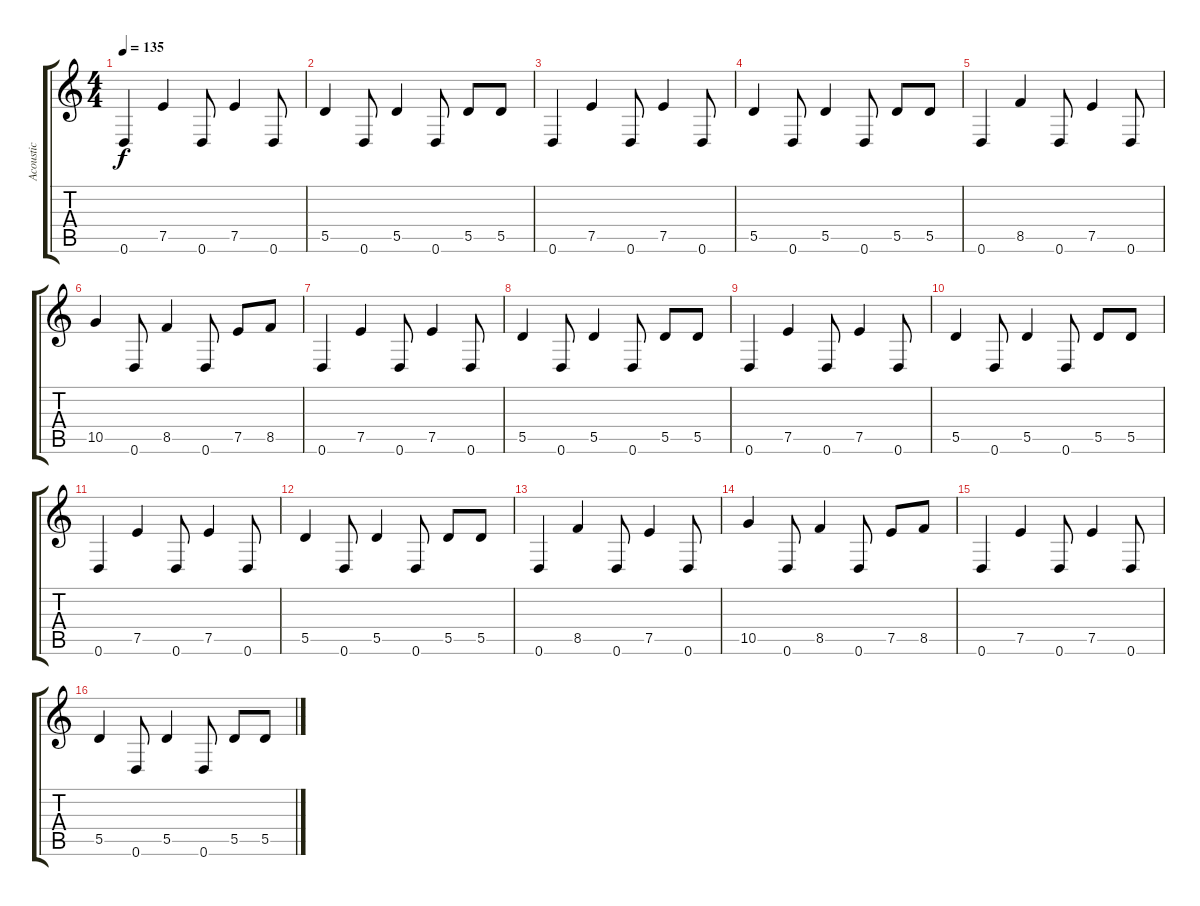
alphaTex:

\track ("Acoustic" "Acoustic") {instrument acousticguitarnylon}
\staff {score tabs}
\tuning (E4 B3 G3 D3 A2 D2) {hide}
\ts (4 4)
\tempo 135
\clef g2
\ks c
0.6.4{dy f instrument acousticguitarnylon} 7.5.4 0.6.8 7.5.4 0.6.8 |
5.5.4 0.6.8 5.5.4 0.6.8 5.5.8 5.5.8 |
0.6.4 7.5.4 0.6.8 7.5.4 0.6.8 |
5.5.4 0.6.8 5.5.4 0.6.8 5.5.8 5.5.8 |
0.6.4 8.5.4 0.6.8 7.5.4 0.6.8 |
10.5.4 0.6.8 8.5.4 0.6.8 7.5.8 8.5.8 |
0.6.4 7.5.4 0.6.8 7.5.4 0.6.8 |
5.5.4 0.6.8 5.5.4 0.6.8 5.5.8 5.5.8 |
0.6.4 7.5.4 0.6.8 7.5.4 0.6.8 |
5.5.4 0.6.8 5.5.4 0.6.8 5.5.8 5.5.8 |
0.6.4 7.5.4 0.6.8 7.5.4 0.6.8 |
5.5.4 0.6.8 5.5.4 0.6.8 5.5.8 5.5.8 |
0.6.4 8.5.4 0.6.8 7.5.4 0.6.8 |
10.5.4 0.6.8 8.5.4 0.6.8 7.5.8 8.5.8 |
0.6.4 7.5.4 0.6.8 7.5.4 0.6.8 |
5.5.4 0.6.8 5.5.4 0.6.8 5.5.8 5.5.8
